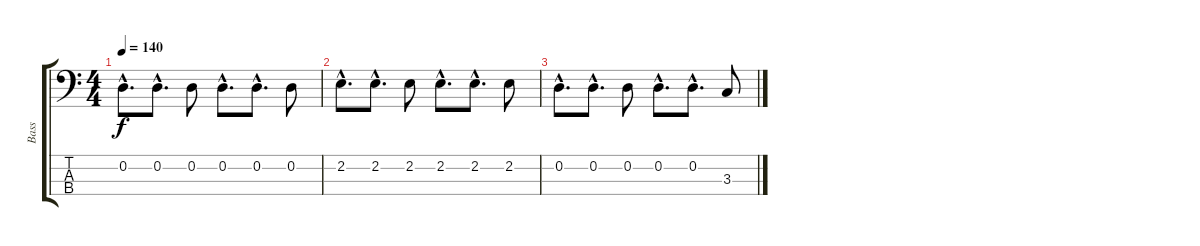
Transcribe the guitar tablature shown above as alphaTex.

\track ("Bass" "Bass") {instrument synthbass1}
\staff {score tabs}
\tuning (G2 D2 A1 E1) {hide}
\ts (4 4)
\tempo 140
\clef f4
\ks c
0.2{hac}.8{d dy f} 0.2{hac}.8{d} 0.2.8 0.2{hac}.8{d} 0.2{hac}.8{d} 0.2.8 |
2.2{hac}.8{d} 2.2{hac}.8{d} 2.2.8 2.2{hac}.8{d} 2.2{hac}.8{d} 2.2.8 |
0.2{hac}.8{d} 0.2{hac}.8{d} 0.2.8 0.2{hac}.8{d} 0.2{hac}.8{d} 3.3.8
